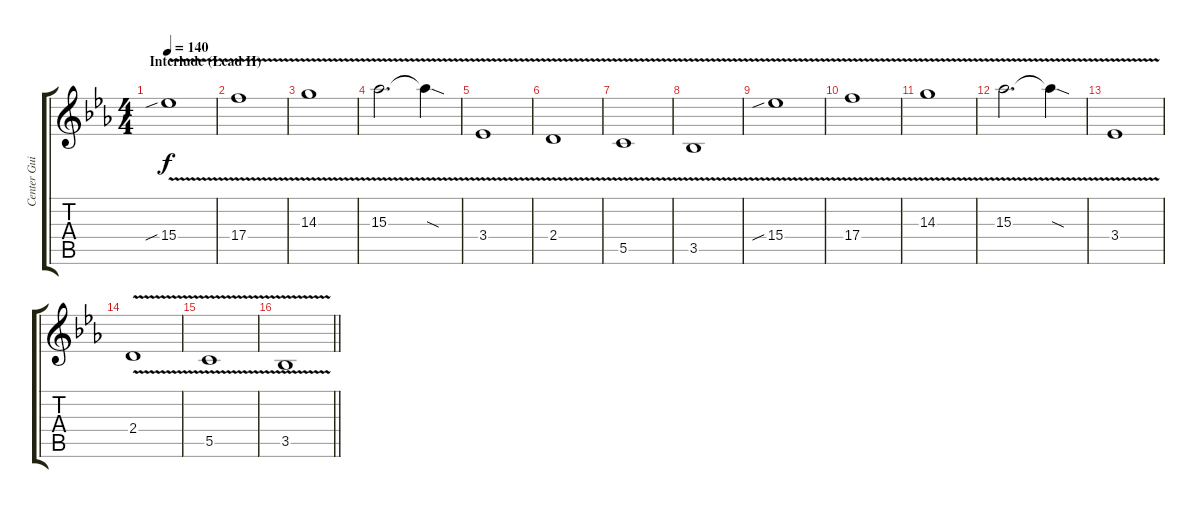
\track ("Center Guitar" "Center Gui") {instrument electricguitarjazz}
\staff {score tabs}
\tuning (D4 A3 F3 C3 G2 C2) {hide}
\ts (4 4)
\section ("" "Interlude (Lead II)")
\tempo 140
\clef g2
\ks eb
15.4{v sib}.1{dy f} |
17.4{v}.1 |
14.3{v}.1 |
15.3{v}.2{d} 15.3{sod t}.4 |
3.4{v}.1 |
2.4{v}.1 |
5.5{v}.1 |
3.5{v}.1 |
15.4{v sib}.1 |
17.4{v}.1 |
14.3{v}.1 |
15.3{v}.2{d} 15.3{sod t}.4 |
3.4{v}.1 |
2.4{v}.1 |
5.5{v}.1 |
\barLineRight lightlight
3.5{v}.1
